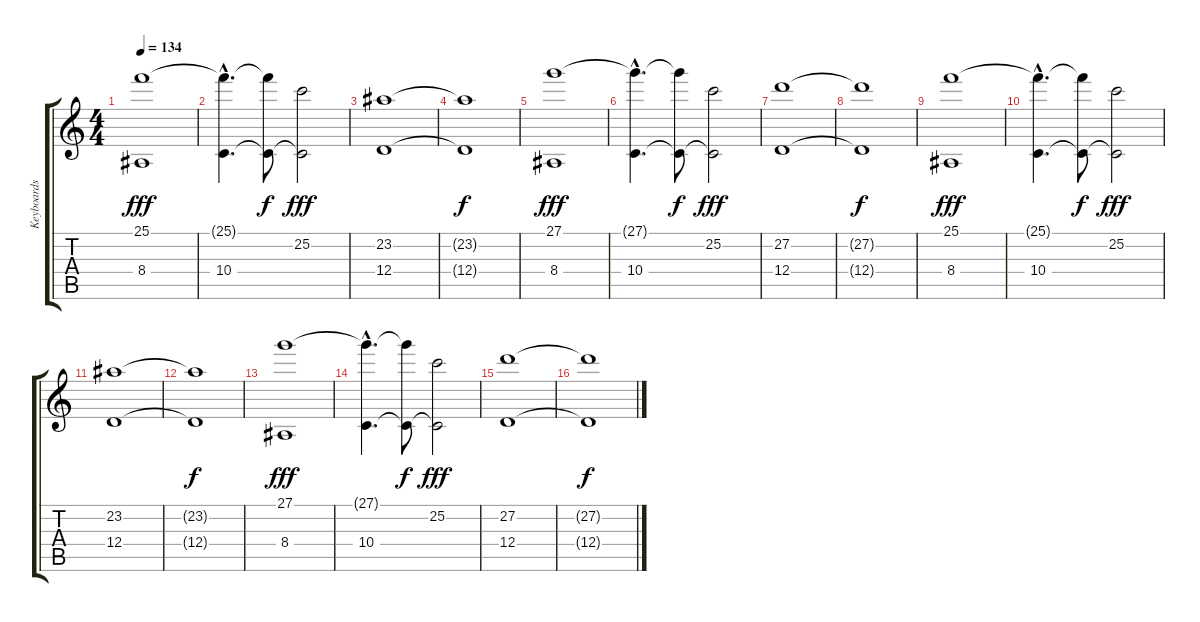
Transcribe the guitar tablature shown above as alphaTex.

\track ("Keyboards" "Keyboards") {instrument electricpiano1}
\staff {score tabs}
\tuning (E4 B3 G3 D3 A2 E2) {hide}
\ts (4 4)
\tempo 134
\clef g2
\ks c
(25.1 8.4).1{dy fff} |
(25.1{hac t} 10.4{hac}).4{d} (25.1{t} 10.4{t}).8{dy f} (25.2 10.4{t}).2{dy fff volume 3} |
(23.2 12.4).1{volume 7} |
(23.2{t} 12.4{t}).1{dy f} |
(27.1 8.4).1{dy fff volume 4 instrument synthstrings1} |
(27.1{hac t} 10.4{hac}).4{d} (27.1{t} 10.4{t}).8{dy f} (25.2 10.4{t}).2{dy fff} |
(27.2 12.4).1 |
(27.2{t} 12.4{t}).1{dy f} |
(25.1 8.4).1{dy fff} |
(25.1{hac t} 10.4{hac}).4{d} (25.1{t} 10.4{t}).8{dy f} (25.2 10.4{t}).2{dy fff volume 3} |
(23.2 12.4).1{volume 7} |
(23.2{t} 12.4{t}).1{dy f} |
(27.1 8.4).1{dy fff volume 4 instrument synthstrings1} |
(27.1{hac t} 10.4{hac}).4{d} (27.1{t} 10.4{t}).8{dy f} (25.2 10.4{t}).2{dy fff} |
(27.2 12.4).1 |
(27.2{t} 12.4{t}).1{dy f}
